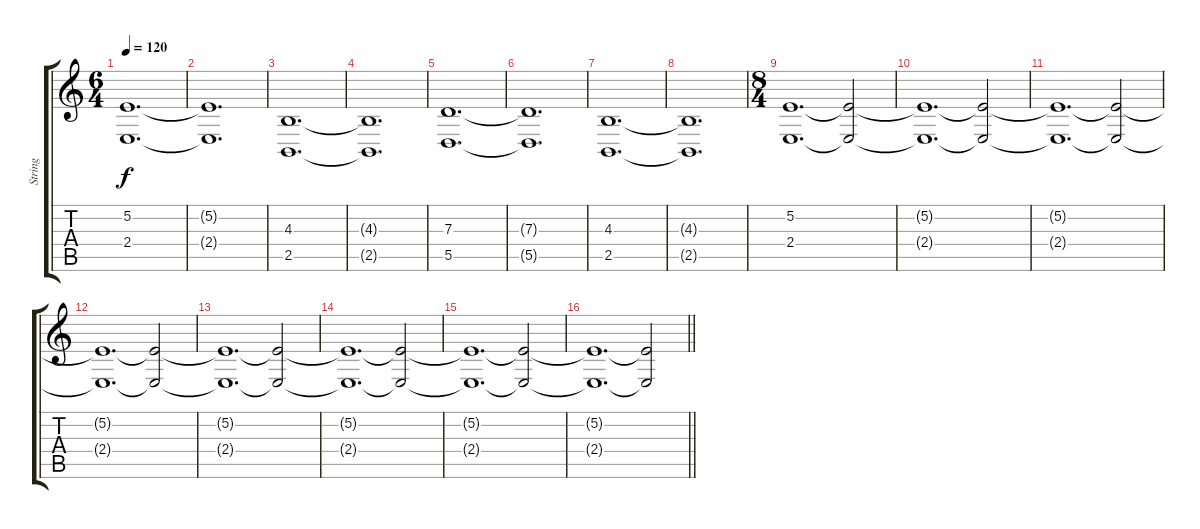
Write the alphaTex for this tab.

\track ("String" "String") {instrument stringensemble2}
\staff {score tabs}
\tuning (E4 B3 G3 D3 A2 E2) {hide}
\ts (6 4)
\tempo 120
\clef g2
\ks c
(5.2 2.4).1{d dy f} |
(5.2{t} 2.4{t}).1{d} |
(4.3 2.5).1{d} |
(4.3{t} 2.5{t}).1{d} |
(7.3 5.5).1{d} |
(7.3{t} 5.5{t}).1{d} |
(4.3 2.5).1{d} |
(4.3{t} 2.5{t}).1{d} |
\ts (8 4)
(5.2 2.4).1{d} (5.2{t} 2.4{t}).2 |
(5.2{t} 2.4{t}).1{d} (5.2{t} 2.4{t}).2 |
(5.2{t} 2.4{t}).1{d} (5.2{t} 2.4{t}).2 |
(5.2{t} 2.4{t}).1{d} (5.2{t} 2.4{t}).2 |
(5.2{t} 2.4{t}).1{d} (5.2{t} 2.4{t}).2 |
(5.2{t} 2.4{t}).1{d} (5.2{t} 2.4{t}).2 |
(5.2{t} 2.4{t}).1{d} (5.2{t} 2.4{t}).2 |
\barLineRight lightlight
(5.2{t} 2.4{t}).1{d} (5.2{t} 2.4{t}).2
